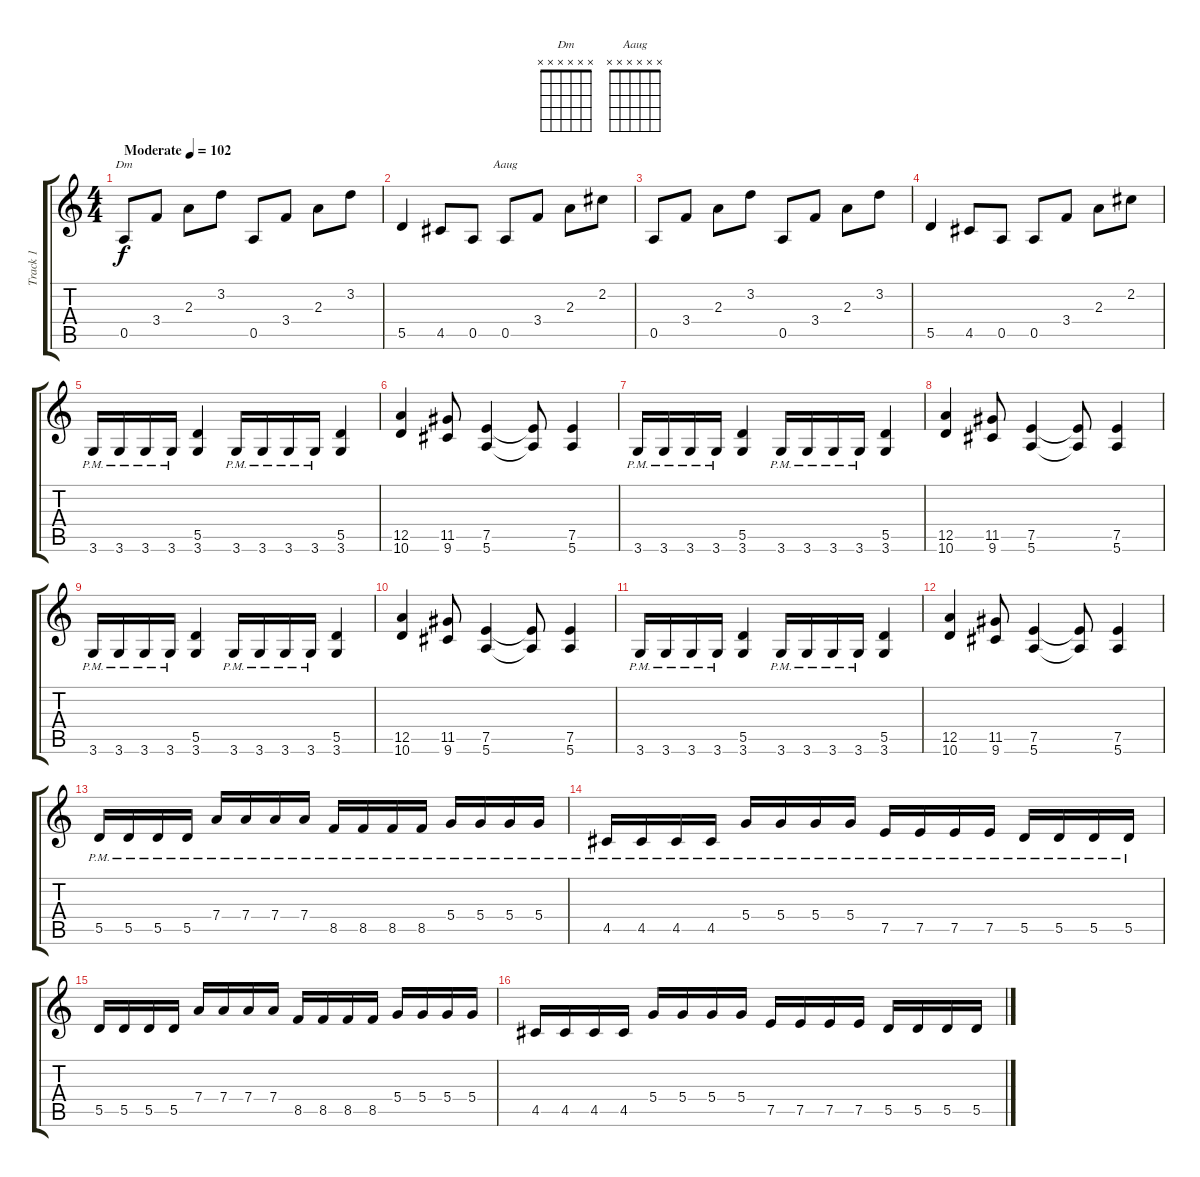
\track ("Track 1" "Track 1") {instrument distortionguitar}
\staff {score tabs}
\tuning (E4 B3 G3 D3 A2 E2) {hide}
\chord ("Dm" x x x x x x)
\chord ("Aaug" x x x x x x)
\ts (4 4)
\tempo (102 "Moderate")
\clef g2
\ks c
0.5.8{ch "Dm" dy f instrument distortionguitar} 3.4.8 2.3.8 3.2.8 0.5.8 3.4.8 2.3.8 3.2.8 |
5.5.4 4.5.8 0.5.8 0.5.8{ch "Aaug"} 3.4.8 2.3.8 2.2.8 |
0.5.8 3.4.8 2.3.8 3.2.8 0.5.8 3.4.8 2.3.8 3.2.8 |
5.5.4 4.5.8 0.5.8 0.5.8 3.4.8 2.3.8 2.2.8 |
3.6{pm}.16 3.6{pm}.16 3.6{pm}.16 3.6{pm}.16 (5.5 3.6).4 3.6{pm}.16 3.6{pm}.16 3.6{pm}.16 3.6{pm}.16 (5.5 3.6).4 |
(12.5 10.6).4 (11.5 9.6).8 (7.5 5.6).4 (7.5{t} 5.6{t}).8 (7.5 5.6).4 |
3.6{pm}.16 3.6{pm}.16 3.6{pm}.16 3.6{pm}.16 (5.5 3.6).4 3.6{pm}.16 3.6{pm}.16 3.6{pm}.16 3.6{pm}.16 (5.5 3.6).4 |
(12.5 10.6).4 (11.5 9.6).8 (7.5 5.6).4 (7.5{t} 5.6{t}).8 (7.5 5.6).4 |
3.6{pm}.16 3.6{pm}.16 3.6{pm}.16 3.6{pm}.16 (5.5 3.6).4 3.6{pm}.16 3.6{pm}.16 3.6{pm}.16 3.6{pm}.16 (5.5 3.6).4 |
(12.5 10.6).4 (11.5 9.6).8 (7.5 5.6).4 (7.5{t} 5.6{t}).8 (7.5 5.6).4 |
3.6{pm}.16 3.6{pm}.16 3.6{pm}.16 3.6{pm}.16 (5.5 3.6).4 3.6{pm}.16 3.6{pm}.16 3.6{pm}.16 3.6{pm}.16 (5.5 3.6).4 |
(12.5 10.6).4 (11.5 9.6).8 (7.5 5.6).4 (7.5{t} 5.6{t}).8 (7.5 5.6).4 |
5.5{pm}.16 5.5{pm}.16 5.5{pm}.16 5.5{pm}.16 7.4{pm}.16 7.4{pm}.16 7.4{pm}.16 7.4{pm}.16 8.5{pm}.16 8.5{pm}.16 8.5{pm}.16 8.5{pm}.16 5.4{pm}.16 5.4{pm}.16 5.4{pm}.16 5.4{pm}.16 |
4.5{pm}.16 4.5{pm}.16 4.5{pm}.16 4.5{pm}.16 5.4{pm}.16 5.4{pm}.16 5.4{pm}.16 5.4{pm}.16 7.5{pm}.16 7.5{pm}.16 7.5{pm}.16 7.5{pm}.16 5.5{pm}.16 5.5{pm}.16 5.5{pm}.16 5.5{pm}.16 |
5.5.16 5.5.16 5.5.16 5.5.16 7.4.16 7.4.16 7.4.16 7.4.16 8.5.16 8.5.16 8.5.16 8.5.16 5.4.16 5.4.16 5.4.16 5.4.16 |
4.5.16 4.5.16 4.5.16 4.5.16 5.4.16 5.4.16 5.4.16 5.4.16 7.5.16 7.5.16 7.5.16 7.5.16 5.5.16 5.5.16 5.5.16 5.5.16
